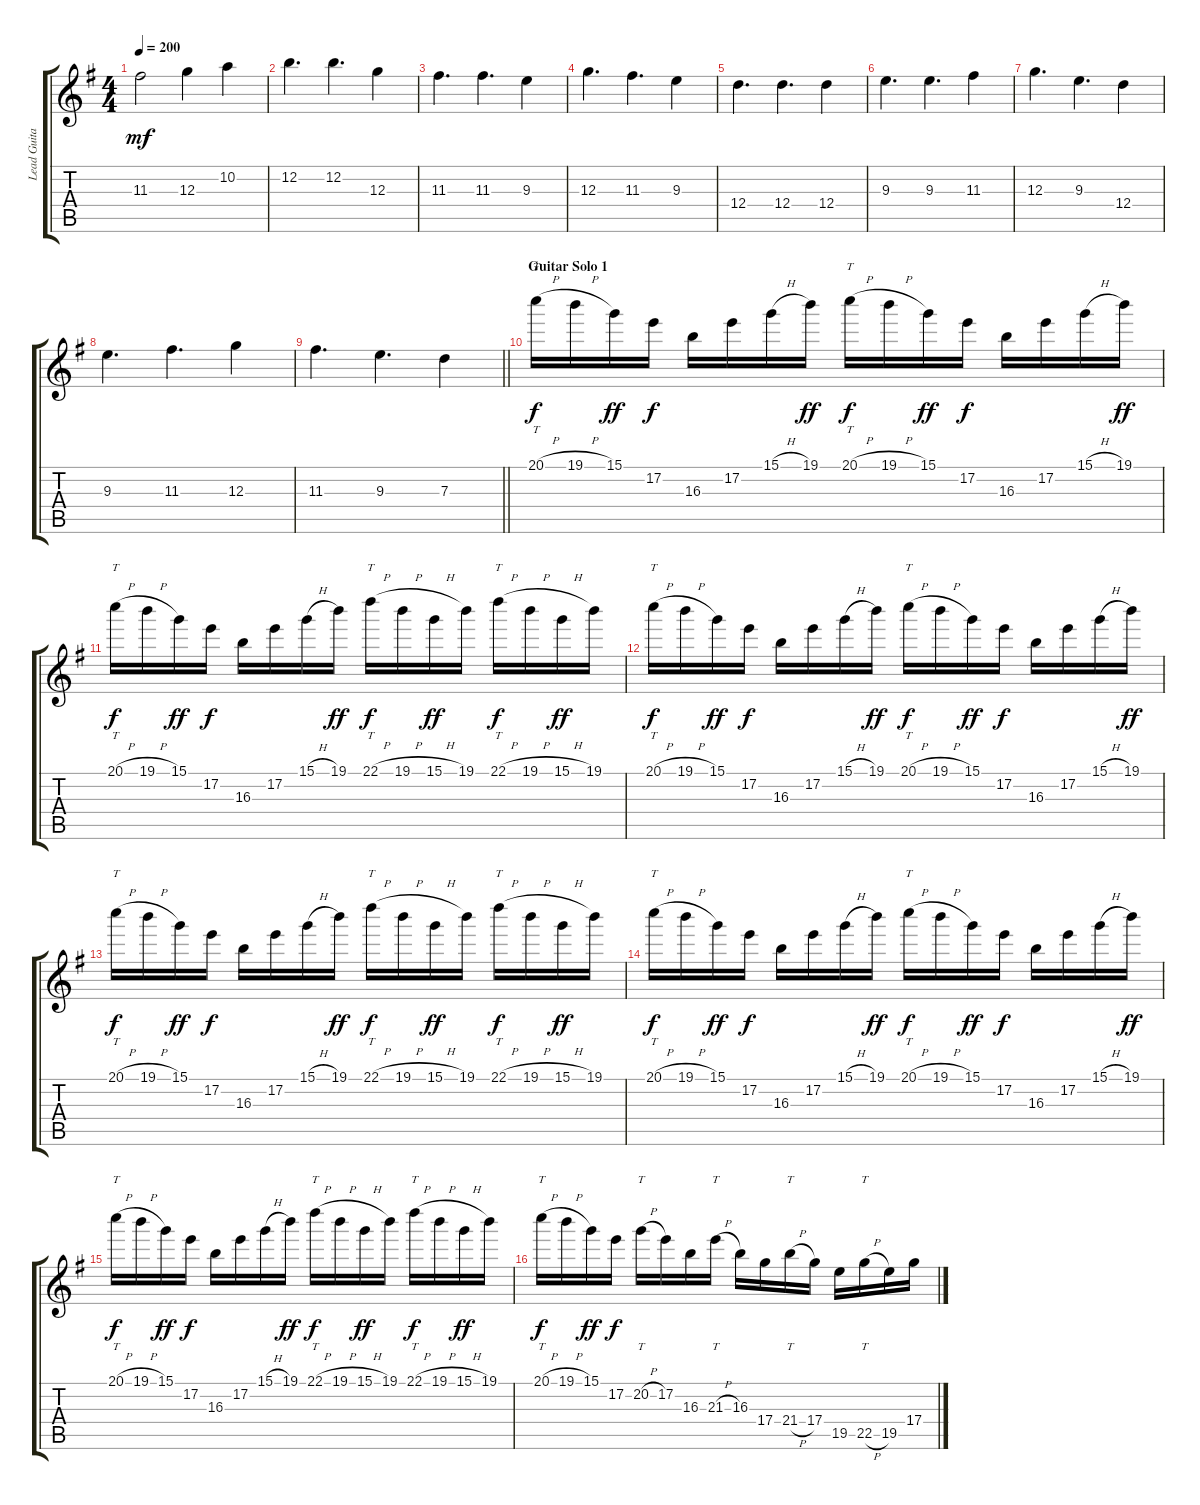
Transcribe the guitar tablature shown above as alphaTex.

\track ("Lead Guitar 1" "Lead Guita") {instrument distortionguitar}
\staff {score tabs}
\tuning (E4 B3 G3 D3 A2 E2) {hide}
\ts (4 4)
\tempo 200
\clef g2
\ks g
11.3.2{dy mf} 12.3.4 10.2.4 |
12.2.4{d} 12.2.4{d} 12.3.4 |
11.3.4{d} 11.3.4{d} 9.3.4 |
12.3.4{d} 11.3.4{d} 9.3.4 |
12.4.4{d} 12.4.4{d} 12.4.4 |
9.3.4{d} 9.3.4{d} 11.3.4 |
12.3.4{d} 9.3.4{d} 12.4.4 |
9.3.4{d} 11.3.4{d} 12.3.4 |
\barLineRight lightlight
11.3.4{d} 9.3.4{d} 7.3.4 |
\section ("" "Guitar Solo 1")
20.1{h}.16{tt dy f} 19.1{h}.16 15.1.16{dy ff} 17.2.16{dy f} 16.3.16 17.2.16 15.1{h}.16 19.1.16{dy ff} 20.1{h}.16{tt dy f} 19.1{h}.16 15.1.16{dy ff} 17.2.16{dy f} 16.3.16 17.2.16 15.1{h}.16 19.1.16{dy ff} |
20.1{h}.16{tt dy f} 19.1{h}.16 15.1.16{dy ff} 17.2.16{dy f} 16.3.16 17.2.16 15.1{h}.16 19.1.16{dy ff} 22.1{h}.16{tt dy f} 19.1{h}.16 15.1{h}.16{dy ff} 19.1.16 22.1{h}.16{tt dy f} 19.1{h}.16 15.1{h}.16{dy ff} 19.1.16 |
20.1{h}.16{tt dy f} 19.1{h}.16 15.1.16{dy ff} 17.2.16{dy f} 16.3.16 17.2.16 15.1{h}.16 19.1.16{dy ff} 20.1{h}.16{tt dy f} 19.1{h}.16 15.1.16{dy ff} 17.2.16{dy f} 16.3.16 17.2.16 15.1{h}.16 19.1.16{dy ff} |
20.1{h}.16{tt dy f} 19.1{h}.16 15.1.16{dy ff} 17.2.16{dy f} 16.3.16 17.2.16 15.1{h}.16 19.1.16{dy ff} 22.1{h}.16{tt dy f} 19.1{h}.16 15.1{h}.16{dy ff} 19.1.16 22.1{h}.16{tt dy f} 19.1{h}.16 15.1{h}.16{dy ff} 19.1.16 |
20.1{h}.16{tt dy f} 19.1{h}.16 15.1.16{dy ff} 17.2.16{dy f} 16.3.16 17.2.16 15.1{h}.16 19.1.16{dy ff} 20.1{h}.16{tt dy f} 19.1{h}.16 15.1.16{dy ff} 17.2.16{dy f} 16.3.16 17.2.16 15.1{h}.16 19.1.16{dy ff} |
20.1{h}.16{tt dy f} 19.1{h}.16 15.1.16{dy ff} 17.2.16{dy f} 16.3.16 17.2.16 15.1{h}.16 19.1.16{dy ff} 22.1{h}.16{tt dy f} 19.1{h}.16 15.1{h}.16{dy ff} 19.1.16 22.1{h}.16{tt dy f} 19.1{h}.16 15.1{h}.16{dy ff} 19.1.16 |
20.1{h}.16{tt dy f} 19.1{h}.16 15.1.16{dy ff} 17.2.16{dy f} 20.2{h}.16{tt} 17.2.16 16.3.16 21.3{h}.16{tt} 16.3.16 17.4.16 21.4{h}.16{tt} 17.4.16 19.5.16 22.5{h}.16{tt} 19.5.16 17.4.16
